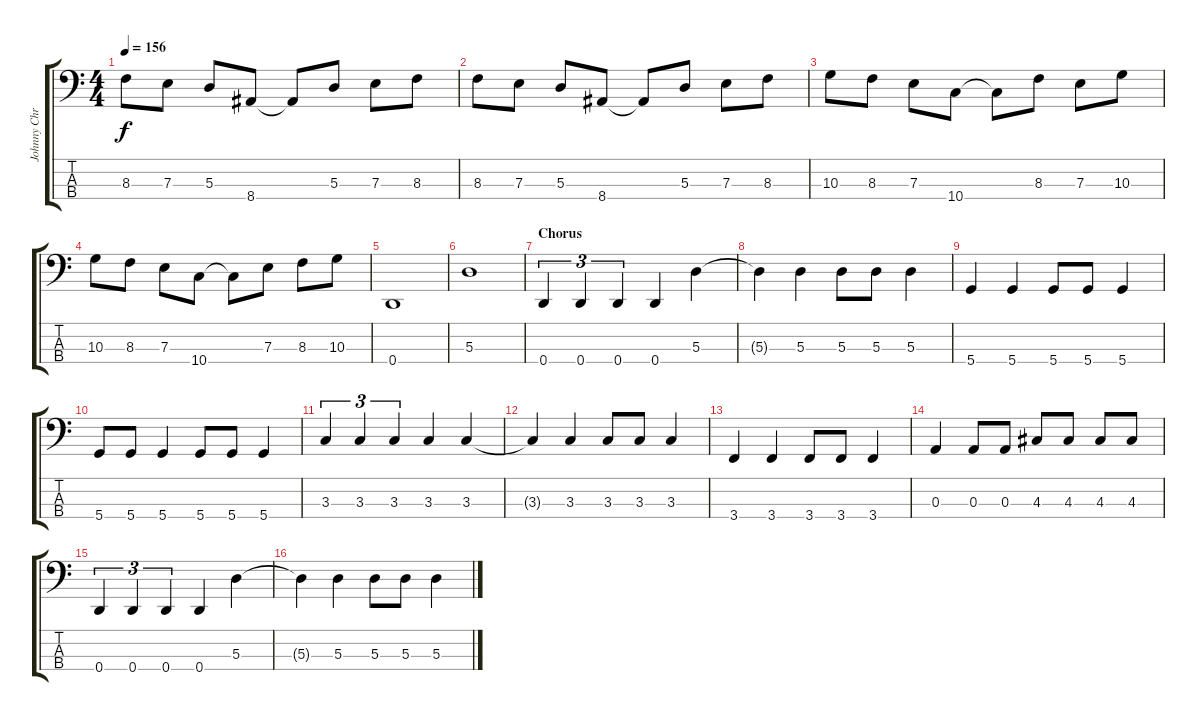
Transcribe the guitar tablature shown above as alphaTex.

\track ("Johnny Christ" "Johnny Chr") {instrument electricbasspick}
\staff {score tabs}
\tuning (G2 D2 A1 D1) {hide}
\ts (4 4)
\tempo 156
\clef f4
\ks c
8.3.8{dy f} 7.3.8 5.3.8 8.4.8 8.4{t}.8 5.3.8 7.3.8 8.3.8 |
8.3.8 7.3.8 5.3.8 8.4.8 8.4{t}.8 5.3.8 7.3.8 8.3.8 |
10.3.8 8.3.8 7.3.8 10.4.8 10.4{t}.8 8.3.8 7.3.8 10.3.8 |
10.3.8 8.3.8 7.3.8 10.4.8 10.4{t}.8 7.3.8 8.3.8 10.3.8 |
0.4.1 |
5.3.1 |
\section ("" "Chorus")
0.4.4{tu (3 2)} 0.4.4{tu (3 2)} 0.4.4{tu (3 2)} 0.4.4 5.3.4 |
5.3{t}.4 5.3.4 5.3.8 5.3.8 5.3.4 |
5.4.4 5.4.4 5.4.8 5.4.8 5.4.4 |
5.4.8 5.4.8 5.4.4 5.4.8 5.4.8 5.4.4 |
3.3.4{tu (3 2)} 3.3.4{tu (3 2)} 3.3.4{tu (3 2)} 3.3.4 3.3.4 |
3.3{t}.4 3.3.4 3.3.8 3.3.8 3.3.4 |
3.4.4 3.4.4 3.4.8 3.4.8 3.4.4 |
0.3.4 0.3.8 0.3.8 4.3.8 4.3.8 4.3.8 4.3.8 |
0.4.4{tu (3 2)} 0.4.4{tu (3 2)} 0.4.4{tu (3 2)} 0.4.4 5.3.4 |
5.3{t}.4 5.3.4 5.3.8 5.3.8 5.3.4
